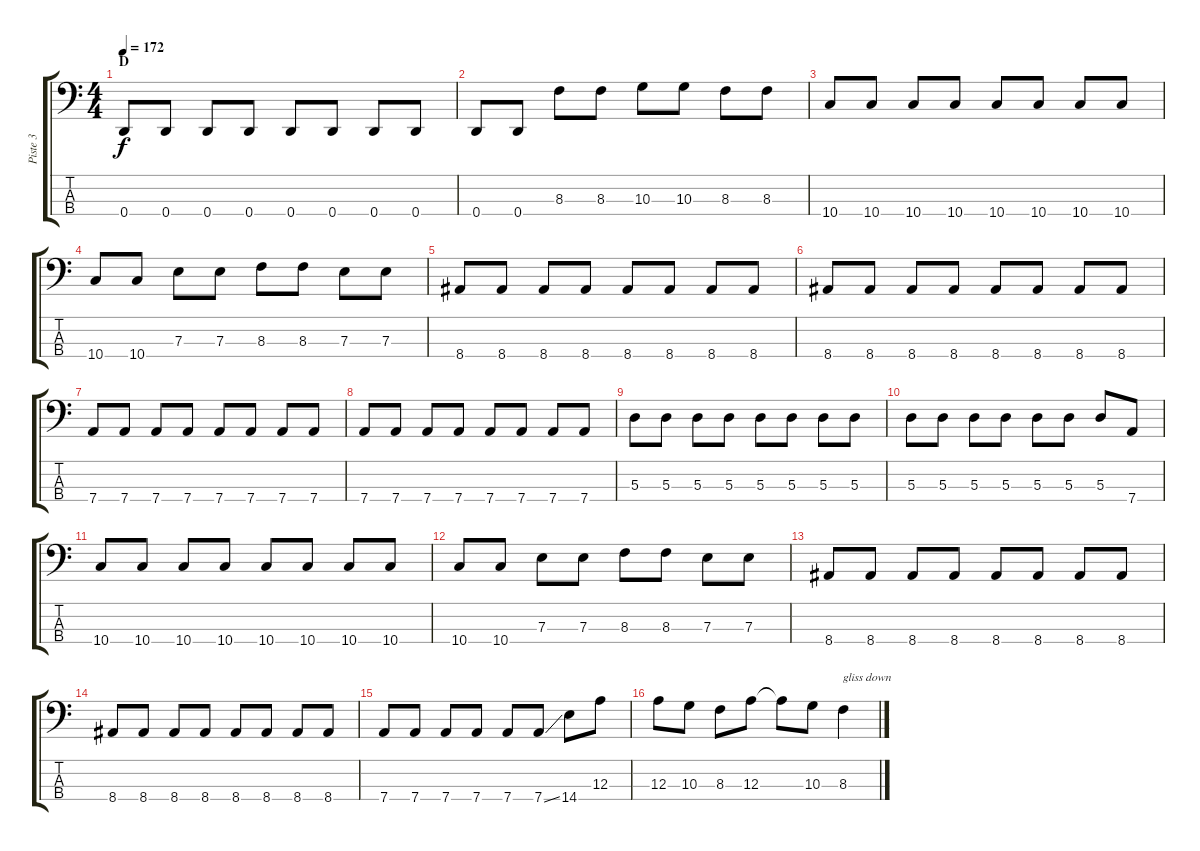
\track ("Piste 3" "Piste 3") {instrument electricbassfinger}
\staff {score tabs}
\tuning (G2 D2 A1 D1) {hide}
\ts (4 4)
\section ("" "D")
\tempo 172
\clef f4
\ks c
0.4.8{dy f} 0.4.8 0.4.8 0.4.8 0.4.8 0.4.8 0.4.8 0.4.8 |
0.4.8 0.4.8 8.3.8 8.3.8 10.3.8 10.3.8 8.3.8 8.3.8 |
10.4.8 10.4.8 10.4.8 10.4.8 10.4.8 10.4.8 10.4.8 10.4.8 |
10.4.8 10.4.8 7.3.8 7.3.8 8.3.8 8.3.8 7.3.8 7.3.8 |
8.4.8 8.4.8 8.4.8 8.4.8 8.4.8 8.4.8 8.4.8 8.4.8 |
8.4.8 8.4.8 8.4.8 8.4.8 8.4.8 8.4.8 8.4.8 8.4.8 |
7.4.8 7.4.8 7.4.8 7.4.8 7.4.8 7.4.8 7.4.8 7.4.8 |
7.4.8 7.4.8 7.4.8 7.4.8 7.4.8 7.4.8 7.4.8 7.4.8 |
5.3.8 5.3.8 5.3.8 5.3.8 5.3.8 5.3.8 5.3.8 5.3.8 |
5.3.8 5.3.8 5.3.8 5.3.8 5.3.8 5.3.8 5.3.8 7.4.8 |
10.4.8 10.4.8 10.4.8 10.4.8 10.4.8 10.4.8 10.4.8 10.4.8 |
10.4.8 10.4.8 7.3.8 7.3.8 8.3.8 8.3.8 7.3.8 7.3.8 |
8.4.8 8.4.8 8.4.8 8.4.8 8.4.8 8.4.8 8.4.8 8.4.8 |
8.4.8 8.4.8 8.4.8 8.4.8 8.4.8 8.4.8 8.4.8 8.4.8 |
7.4.8 7.4.8 7.4.8 7.4.8 7.4.8 7.4{ss}.8 14.4.8 12.3.8 |
12.3.8 10.3.8 8.3.8 12.3.8 12.3{t}.8 10.3.8 8.3.4{txt "gliss down"}
